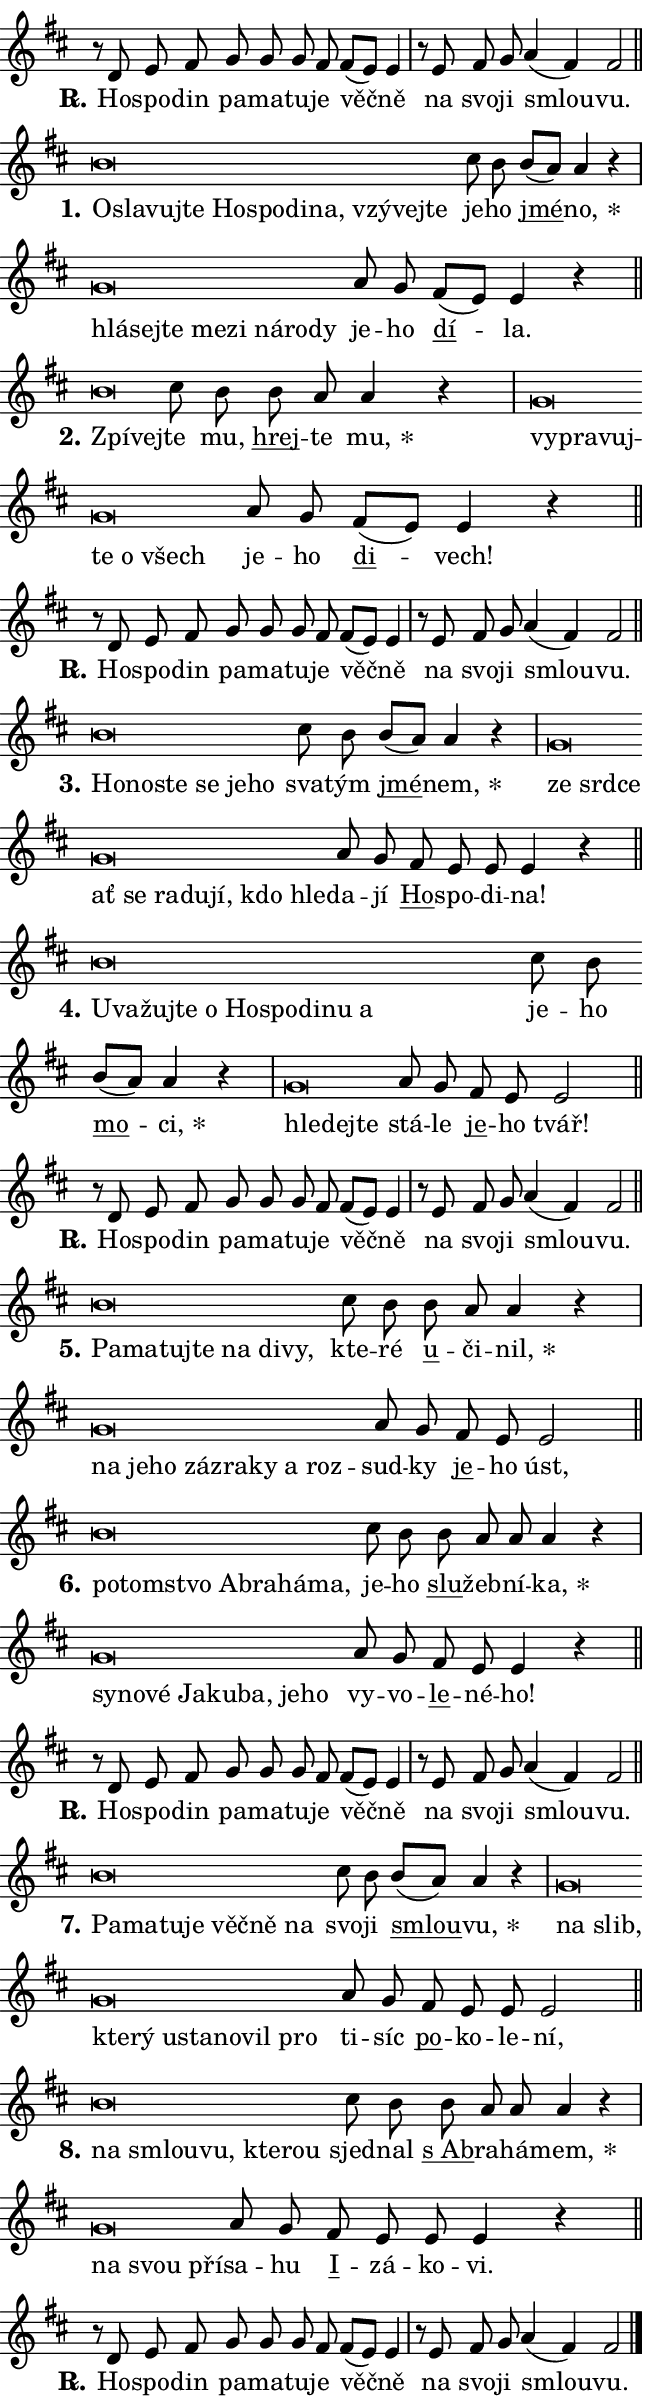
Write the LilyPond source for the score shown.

\version "2.24.0"
\header { tagline = "" }
\paper {
  indent = 0\cm
  top-margin = 0\cm
  right-margin = 0.13\cm % to fit lyric hyphens
  bottom-margin = 0\cm
  left-margin = 0\cm
  paper-width = 11\cm
  page-breaking = #ly:one-page-breaking
  system-system-spacing.basic-distance = #11
  score-system-spacing.basic-distance = #11
  ragged-last = ##f
}


%% Author: Thomas Morley
%% https://lists.gnu.org/archive/html/lilypond-user/2020-05/msg00002.html
#(define (line-position grob)
"Returns position of @var[grob} in current system:
   @code{'start}, if at first time-step
   @code{'end}, if at last time-step
   @code{'middle} otherwise
"
  (let* ((col (ly:item-get-column grob))
         (ln (ly:grob-object col 'left-neighbor))
         (rn (ly:grob-object col 'right-neighbor))
         (col-to-check-left (if (ly:grob? ln) ln col))
         (col-to-check-right (if (ly:grob? rn) rn col))
         (break-dir-left
           (and
             (ly:grob-property col-to-check-left 'non-musical #f)
             (ly:item-break-dir col-to-check-left)))
         (break-dir-right
           (and
             (ly:grob-property col-to-check-right 'non-musical #f)
             (ly:item-break-dir col-to-check-right))))
        (cond ((eqv? 1 break-dir-left) 'start)
              ((eqv? -1 break-dir-right) 'end)
              (else 'middle))))

#(define (tranparent-at-line-position vctor)
  (lambda (grob)
  "Relying on @code{line-position} select the relevant enry from @var{vctor}.
Used to determine transparency,"
    (case (line-position grob)
      ((end) (not (vector-ref vctor 0)))
      ((middle) (not (vector-ref vctor 1)))
      ((start) (not (vector-ref vctor 2))))))

noteHeadBreakVisibility =
#(define-music-function (break-visibility)(vector?)
"Makes @code{NoteHead}s transparent relying on @var{break-visibility}"
#{
  \override NoteHead.transparent =
    #(tranparent-at-line-position break-visibility)
#})

#(define delete-ledgers-for-transparent-note-heads
  (lambda (grob)
    "Reads whether a @code{NoteHead} is transparent.
If so this @code{NoteHead} is removed from @code{'note-heads} from
@var{grob}, which is supposed to be @code{LedgerLineSpanner}.
As a result ledgers are not printed for this @code{NoteHead}"
    (let* ((nhds-array (ly:grob-object grob 'note-heads))
           (nhds-list
             (if (ly:grob-array? nhds-array)
                 (ly:grob-array->list nhds-array)
                 '()))
           ;; Relies on the transparent-property being done before
           ;; Staff.LedgerLineSpanner.after-line-breaking is executed.
           ;; This is fragile ...
           (to-keep
             (remove
               (lambda (nhd)
                 (ly:grob-property nhd 'transparent #f))
               nhds-list)))
      ;; TODO find a better method to iterate over grob-arrays, similiar
      ;; to filter/remove etc for lists
      ;; For now rebuilt from scratch
      (set! (ly:grob-object grob 'note-heads)  '())
      (for-each
        (lambda (nhd)
          (ly:pointer-group-interface::add-grob grob 'note-heads nhd))
        to-keep))))

squashNotes = {
  \override NoteHead.X-extent = #'(-0.2 . 0.2)
  \override NoteHead.Y-extent = #'(-0.75 . 0)
  \override NoteHead.stencil =
    #(lambda (grob)
       (let ((pos (ly:grob-property grob 'staff-position)))
         (begin
           (if (< pos -7) (display "ERROR: Lower brevis then expected\n") (display ""))
           (if (<= pos -6) ly:text-interface::print ly:note-head::print))))
}
unSquashNotes = {
  \revert NoteHead.X-extent
  \revert NoteHead.Y-extent
  \revert NoteHead.stencil
}

hideNotes = \noteHeadBreakVisibility #begin-of-line-visible
unHideNotes = \noteHeadBreakVisibility #all-visible

% work-around for resetting accidentals
% https://lilypond.org/doc/v2.23/Documentation/notation/displaying-rhythms#unmetered-music
cadenzaMeasure = {
  \cadenzaOff
  \partial 1024 s1024
  \cadenzaOn
}

#(define-markup-command (accent layout props text) (markup?)
  "Underline accented syllable"
  (interpret-markup layout props
    #{\markup \override #'(offset . 4.3) \underline { #text }#}))

responsum = \markup \concat {
  "R" \hspace #-1.05 \path #0.1 #'((moveto 0 0.07) (lineto 0.9 0.8)) \hspace #0.05 "."
}

spaceSize = #0.6828661417322834 % exact space size for TeX Gyre Schola

\layout {
  \context {
    \Staff
    \remove "Time_signature_engraver"
    \override LedgerLineSpanner.after-line-breaking = #delete-ledgers-for-transparent-note-heads
  }
  \context {
    \Lyrics {
      \override LyricSpace.minimum-distance = \spaceSize
      \override LyricText.font-name = #"TeX Gyre Schola"
      \override LyricText.font-size = 1
      \override StanzaNumber.font-name = #"TeX Gyre Schola Bold"
      \override StanzaNumber.font-size = 1
    }
  }
  \context {
    \Score 
    \override NoteHead.text =
      #(lambda (grob) 
        (let ((pos (ly:grob-property grob 'staff-position)))
          #{\markup {
            \combine
              \halign #-0.55 \raise #(if (= pos -6) 0 0.5) \override #'(thickness . 2) \draw-line #'(3.2 . 0)
              \musicglyph "noteheads.sM1"
          }#}))
  }
}

% magnetic-lyrics.ily
%
%   written by
%     Jean Abou Samra <jean@abou-samra.fr>
%     Werner Lemberg <wl@gnu.org>
%
%   adapted by
%     Jiri Hon <jiri.hon@gmail.com>
%
% Version 2022-Apr-15

% https://www.mail-archive.com/lilypond-user@gnu.org/msg149350.html

#(define (Left_hyphen_pointer_engraver context)
   "Collect syllable-hyphen-syllable occurrences in lyrics and store
them in properties.  This engraver only looks to the left.  For
example, if the lyrics input is @code{foo -- bar}, it does the
following.

@itemize @bullet
@item
Set the @code{text} property of the @code{LyricHyphen} grob between
@q{foo} and @q{bar} to @code{foo}.

@item
Set the @code{left-hyphen} property of the @code{LyricText} grob with
text @q{foo} to the @code{LyricHyphen} grob between @q{foo} and
@q{bar}.
@end itemize

Use this auxiliary engraver in combination with the
@code{lyric-@/text::@/apply-@/magnetic-@/offset!} hook."
   (let ((hyphen #f)
         (text #f))
     (make-engraver
      (acknowledgers
       ((lyric-syllable-interface engraver grob source-engraver)
        (set! text grob)))
      (end-acknowledgers
       ((lyric-hyphen-interface engraver grob source-engraver)
        ;(when (not (grob::has-interface grob 'lyric-space-interface))
          (set! hyphen grob)));)
      ((stop-translation-timestep engraver)
       (when (and text hyphen)
         (ly:grob-set-object! text 'left-hyphen hyphen))
       (set! text #f)
       (set! hyphen #f)))))

#(define (lyric-text::apply-magnetic-offset! grob)
   "If the space between two syllables is less than the value in
property @code{LyricText@/.details@/.squash-threshold}, move the right
syllable to the left so that it gets concatenated with the left
syllable.

Use this function as a hook for
@code{LyricText@/.after-@/line-@/breaking} if the
@code{Left_@/hyphen_@/pointer_@/engraver} is active."
   (let ((hyphen (ly:grob-object grob 'left-hyphen #f)))
     (when hyphen
       (let ((left-text (ly:spanner-bound hyphen LEFT)))
         (when (grob::has-interface left-text 'lyric-syllable-interface)
           (let* ((common (ly:grob-common-refpoint grob left-text X))
                  (this-x-ext (ly:grob-extent grob common X))
                  (left-x-ext
                   (begin
                     ;; Trigger magnetism for left-text.
                     (ly:grob-property left-text 'after-line-breaking)
                     (ly:grob-extent left-text common X)))
                  ;; `delta` is the gap width between two syllables.
                  (delta (- (interval-start this-x-ext)
                            (interval-end left-x-ext)))
                  (details (ly:grob-property grob 'details))
                  (threshold (assoc-get 'squash-threshold details 0.2)))
             (when (< delta threshold)
               (let* (;; We have to manipulate the input text so that
                      ;; ligatures crossing syllable boundaries are not
                      ;; disabled.  For languages based on the Latin
                      ;; script this is essentially a beautification.
                      ;; However, for non-Western scripts it can be a
                      ;; necessity.
                      (lt (ly:grob-property left-text 'text))
                      (rt (ly:grob-property grob 'text))
                      (is-space (grob::has-interface hyphen 'lyric-space-interface))
                      (space (if is-space " " ""))
                      (extra-delta (if is-space spaceSize 0))
                      ;; Append new syllable.
                      (ltrt-space (if (and (string? lt) (string? rt))
                                (string-append lt space rt)
                                (make-concat-markup (list lt space rt))))
                      ;; Right-align `ltrt` to the right side.
                      (ltrt-space-markup (grob-interpret-markup
                               grob
                               (make-translate-markup
                                (cons (interval-length this-x-ext) 0)
                                (make-right-align-markup ltrt-space)))))
                 (begin
                   ;; Don't print `left-text`.
                   (ly:grob-set-property! left-text 'stencil #f)
                   ;; Set text and stencil (which holds all collected
                   ;; syllables so far) and shift it to the left.
                   (ly:grob-set-property! grob 'text ltrt-space)
                   (ly:grob-set-property! grob 'stencil ltrt-space-markup)
                   (ly:grob-translate-axis! grob (- (- delta extra-delta)) X))))))))))


#(define (lyric-hyphen::displace-bounds-first grob)
   ;; Make very sure this callback isn't triggered too early.
   (let ((left (ly:spanner-bound grob LEFT))
         (right (ly:spanner-bound grob RIGHT)))
     (ly:grob-property left 'after-line-breaking)
     (ly:grob-property right 'after-line-breaking)
     (ly:lyric-hyphen::print grob)))

squashThreshold = #0.4

\layout {
  \context {
    \Lyrics
    \consists #Left_hyphen_pointer_engraver
    \override LyricText.after-line-breaking =
      #lyric-text::apply-magnetic-offset!
    \override LyricHyphen.stencil = #lyric-hyphen::displace-bounds-first
    \override LyricText.details.squash-threshold = \squashThreshold
    \override LyricHyphen.minimum-distance = 0
    \override LyricHyphen.minimum-length = \squashThreshold
  }
}

squashText = \override LyricText.details.squash-threshold = 9999
unSquashText = \override LyricText.details.squash-threshold = \squashThreshold

leftText = \override LyricText.self-alignment-X = #LEFT
unLeftText = \revert LyricText.self-alignment-X

starOffset = #(lambda (grob) 
                (let ((x_offset (ly:self-alignment-interface::aligned-on-x-parent grob)))
                  (if (= x_offset 0) 0 (+ x_offset 1.2))))

star = #(define-music-function (syllable)(string?)
"Append star separator at the end of a syllable"
#{
  \once \override LyricText.X-offset = #starOffset
  \lyricmode { \markup {
    #syllable
    \override #'((font-name . "TeX Gyre Schola Bold")) \hspace #0.2 \lower #0.65 \larger "*"
  } }
#})

starAccent = #(define-music-function (syllable)(string?)
"Append star separator at the end of a syllable and make accent"
#{
  \once \override LyricText.X-offset = #starOffset
  \lyricmode { \markup {
    \accent #syllable
    \override #'((font-name . "TeX Gyre Schola Bold")) \hspace #0.2 \lower #0.65 \larger "*"
  } }
#})

breath = #(define-music-function (syllable)(string?)
"Append breathing indicator at the end of a syllable"
#{
  \lyricmode { \markup { #syllable "+" } }
#})

optionalBreath = #(define-music-function (syllable)(string?)
"Append optional breathing indicator at the end of a syllable"
#{
  \lyricmode { \markup { #syllable "(+)" } }
#})


\score {
    <<
        \new Voice = "melody" { \cadenzaOn \key d \major \relative { r8 d' e fis g g g fis \bar "" fis[( e)] e4 \cadenzaMeasure \bar "|" r8 e fis g \bar "" a4( fis) fis2 \cadenzaMeasure \bar "||" \break } }
        \new Lyrics \lyricsto "melody" { \lyricmode { \set stanza = \responsum
Ho -- spo -- din pa -- ma -- tu -- je věč -- ně na svo -- ji smlou -- vu. } }
    >>
    \layout {}
}

\score {
    <<
        \new Voice = "melody" { \cadenzaOn \key d \major \relative { \squashNotes b'\breve*1/16 \hideNotes \breve*1/16 \bar "" \breve*1/16 \bar "" \breve*1/16 \bar "" \breve*1/16 \bar "" \breve*1/16 \bar "" \breve*1/16 \bar "" \breve*1/16 \bar "" \breve*1/16 \bar "" \breve*1/16 \breve*1/16 \bar "" \unHideNotes \unSquashNotes cis8 b \bar "" b[( a)] a4 r \cadenzaMeasure \bar "|" \squashNotes g\breve*1/16 \hideNotes \breve*1/16 \bar "" \breve*1/16 \bar "" \breve*1/16 \bar "" \breve*1/16 \bar "" \breve*1/16 \bar "" \breve*1/16 \breve*1/16 \bar "" \unHideNotes \unSquashNotes a8 g \bar "" fis[( e)] e4 r \cadenzaMeasure \bar "||" \break } }
        \new Lyrics \lyricsto "melody" { \lyricmode { \set stanza = "1."
\leftText O -- \squashText sla -- vuj -- te Ho -- spo -- di -- na, vzý -- vej -- te \unLeftText \unSquashText je -- ho \markup \accent jmé -- \star no, \leftText hlá -- \squashText sej -- te me -- zi ná -- ro -- dy \unLeftText \unSquashText je -- ho \markup \accent dí -- la. } }
    >>
    \layout {}
}

\score {
    <<
        \new Voice = "melody" { \cadenzaOn \key d \major \relative { \squashNotes b'\breve*1/16 \hideNotes \breve*1/16 \bar "" \unHideNotes \unSquashNotes cis8 b \bar "" b a a4 r \cadenzaMeasure \bar "|" \squashNotes g\breve*1/16 \hideNotes \breve*1/16 \bar "" \breve*1/16 \bar "" \breve*1/16 \bar "" \breve*1/16 \breve*1/16 \bar "" \unHideNotes \unSquashNotes a8 g \bar "" fis[( e)] e4 r \cadenzaMeasure \bar "||" \break } }
        \new Lyrics \lyricsto "melody" { \lyricmode { \set stanza = "2."
\leftText Zpí -- \squashText vej -- \unLeftText \unSquashText te mu, \markup \accent hrej -- te \star mu, \leftText vy -- \squashText pra -- vuj -- te o všech \unLeftText \unSquashText je -- ho \markup \accent di -- vech! } }
    >>
    \layout {}
}

\score {
    <<
        \new Voice = "melody" { \cadenzaOn \key d \major \relative { r8 d' e fis g g g fis \bar "" fis[( e)] e4 \cadenzaMeasure \bar "|" r8 e fis g \bar "" a4( fis) fis2 \cadenzaMeasure \bar "||" \break } }
        \new Lyrics \lyricsto "melody" { \lyricmode { \set stanza = \responsum
Ho -- spo -- din pa -- ma -- tu -- je věč -- ně na svo -- ji smlou -- vu. } }
    >>
    \layout {}
}

\score {
    <<
        \new Voice = "melody" { \cadenzaOn \key d \major \relative { \squashNotes b'\breve*1/16 \hideNotes \breve*1/16 \bar "" \breve*1/16 \bar "" \breve*1/16 \bar "" \breve*1/16 \breve*1/16 \bar "" \unHideNotes \unSquashNotes cis8 b \bar "" b[( a)] a4 r \cadenzaMeasure \bar "|" \squashNotes g\breve*1/16 \hideNotes \breve*1/16 \bar "" \breve*1/16 \bar "" \breve*1/16 \bar "" \breve*1/16 \bar "" \breve*1/16 \bar "" \breve*1/16 \bar "" \breve*1/16 \bar "" \breve*1/16 \breve*1/16 \bar "" \unHideNotes \unSquashNotes a8 g \bar "" fis e e e4 r \cadenzaMeasure \bar "||" \break } }
        \new Lyrics \lyricsto "melody" { \lyricmode { \set stanza = "3."
\leftText Ho -- \squashText no -- ste se je -- ho \unLeftText \unSquashText sva -- tým \markup \accent jmé -- \star nem, \leftText ze \squashText srd -- ce ať se ra -- du -- jí, kdo hle -- \unLeftText \unSquashText da -- jí \markup \accent Ho -- spo -- di -- na! } }
    >>
    \layout {}
}

\score {
    <<
        \new Voice = "melody" { \cadenzaOn \key d \major \relative { \squashNotes b'\breve*1/16 \hideNotes \breve*1/16 \bar "" \breve*1/16 \bar "" \breve*1/16 \bar "" \breve*1/16 \bar "" \breve*1/16 \bar "" \breve*1/16 \bar "" \breve*1/16 \bar "" \breve*1/16 \breve*1/16 \bar "" \unHideNotes \unSquashNotes cis8 b \bar "" b[( a)] a4 r \cadenzaMeasure \bar "|" \squashNotes g\breve*1/16 \hideNotes \breve*1/16 \breve*1/16 \bar "" \unHideNotes \unSquashNotes a8 g \bar "" fis e e2 \cadenzaMeasure \bar "||" \break } }
        \new Lyrics \lyricsto "melody" { \lyricmode { \set stanza = "4."
\leftText U -- \squashText va -- žuj -- te o Ho -- spo -- di -- nu a \unLeftText \unSquashText je -- ho \markup \accent mo -- \star ci, \leftText hle -- \squashText dej -- te \unLeftText \unSquashText stá -- le \markup \accent je -- ho tvář! } }
    >>
    \layout {}
}

\score {
    <<
        \new Voice = "melody" { \cadenzaOn \key d \major \relative { r8 d' e fis g g g fis \bar "" fis[( e)] e4 \cadenzaMeasure \bar "|" r8 e fis g \bar "" a4( fis) fis2 \cadenzaMeasure \bar "||" \break } }
        \new Lyrics \lyricsto "melody" { \lyricmode { \set stanza = \responsum
Ho -- spo -- din pa -- ma -- tu -- je věč -- ně na svo -- ji smlou -- vu. } }
    >>
    \layout {}
}

\score {
    <<
        \new Voice = "melody" { \cadenzaOn \key d \major \relative { \squashNotes b'\breve*1/16 \hideNotes \breve*1/16 \bar "" \breve*1/16 \bar "" \breve*1/16 \bar "" \breve*1/16 \bar "" \breve*1/16 \breve*1/16 \bar "" \unHideNotes \unSquashNotes cis8 b \bar "" b a a4 r \cadenzaMeasure \bar "|" \squashNotes g\breve*1/16 \hideNotes \breve*1/16 \bar "" \breve*1/16 \bar "" \breve*1/16 \bar "" \breve*1/16 \bar "" \breve*1/16 \bar "" \breve*1/16 \breve*1/16 \bar "" \unHideNotes \unSquashNotes a8 g \bar "" fis e e2 \cadenzaMeasure \bar "||" \break } }
        \new Lyrics \lyricsto "melody" { \lyricmode { \set stanza = "5."
\leftText Pa -- \squashText ma -- tuj -- te na di -- vy, \unLeftText \unSquashText kte -- ré \markup \accent u -- či -- \star nil, \leftText na \squashText je -- ho zá -- zra -- ky a roz -- \unLeftText \unSquashText sud -- ky \markup \accent je -- ho úst, } }
    >>
    \layout {}
}

\score {
    <<
        \new Voice = "melody" { \cadenzaOn \key d \major \relative { \squashNotes b'\breve*1/16 \hideNotes \breve*1/16 \bar "" \breve*1/16 \bar "" \breve*1/16 \bar "" \breve*1/16 \bar "" \breve*1/16 \breve*1/16 \bar "" \unHideNotes \unSquashNotes cis8 b \bar "" b a a a4 r \cadenzaMeasure \bar "|" \squashNotes g\breve*1/16 \hideNotes \breve*1/16 \bar "" \breve*1/16 \bar "" \breve*1/16 \bar "" \breve*1/16 \bar "" \breve*1/16 \bar "" \breve*1/16 \breve*1/16 \bar "" \unHideNotes \unSquashNotes a8 g \bar "" fis e e4 r \cadenzaMeasure \bar "||" \break } }
        \new Lyrics \lyricsto "melody" { \lyricmode { \set stanza = "6."
\leftText po -- \squashText tom -- stvo Ab -- ra -- há -- ma, \unLeftText \unSquashText je -- ho \markup \accent slu -- žeb -- ní -- \star ka, \leftText sy -- \squashText no -- vé Ja -- ku -- ba, je -- ho \unLeftText \unSquashText vy -- vo -- \markup \accent le -- né -- ho! } }
    >>
    \layout {}
}

\score {
    <<
        \new Voice = "melody" { \cadenzaOn \key d \major \relative { r8 d' e fis g g g fis \bar "" fis[( e)] e4 \cadenzaMeasure \bar "|" r8 e fis g \bar "" a4( fis) fis2 \cadenzaMeasure \bar "||" \break } }
        \new Lyrics \lyricsto "melody" { \lyricmode { \set stanza = \responsum
Ho -- spo -- din pa -- ma -- tu -- je věč -- ně na svo -- ji smlou -- vu. } }
    >>
    \layout {}
}

\score {
    <<
        \new Voice = "melody" { \cadenzaOn \key d \major \relative { \squashNotes b'\breve*1/16 \hideNotes \breve*1/16 \bar "" \breve*1/16 \bar "" \breve*1/16 \bar "" \breve*1/16 \bar "" \breve*1/16 \breve*1/16 \bar "" \unHideNotes \unSquashNotes cis8 b \bar "" b[( a)] a4 r \cadenzaMeasure \bar "|" \squashNotes g\breve*1/16 \hideNotes \breve*1/16 \bar "" \breve*1/16 \bar "" \breve*1/16 \bar "" \breve*1/16 \bar "" \breve*1/16 \bar "" \breve*1/16 \bar "" \breve*1/16 \breve*1/16 \bar "" \unHideNotes \unSquashNotes a8 g \bar "" fis e e e2 \cadenzaMeasure \bar "||" \break } }
        \new Lyrics \lyricsto "melody" { \lyricmode { \set stanza = "7."
\leftText Pa -- \squashText ma -- tu -- je věč -- ně na \unLeftText \unSquashText svo -- ji \markup \accent smlou -- \star vu, \leftText na \squashText slib, kte -- rý u -- sta -- no -- vil pro \unLeftText \unSquashText ti -- síc \markup \accent po -- ko -- le -- ní, } }
    >>
    \layout {}
}

\score {
    <<
        \new Voice = "melody" { \cadenzaOn \key d \major \relative { \squashNotes b'\breve*1/16 \hideNotes \breve*1/16 \bar "" \breve*1/16 \bar "" \breve*1/16 \breve*1/16 \bar "" \unHideNotes \unSquashNotes cis8 b \bar "" b a a a4 r \cadenzaMeasure \bar "|" \squashNotes g\breve*1/16 \hideNotes \breve*1/16 \breve*1/16 \bar "" \unHideNotes \unSquashNotes a8 g \bar "" fis e e e4 r \cadenzaMeasure \bar "||" \break } }
        \new Lyrics \lyricsto "melody" { \lyricmode { \set stanza = "8."
\leftText na \squashText smlou -- vu, kte -- rou \unLeftText \unSquashText sjed -- nal \markup \accent "s Ab" -- ra -- há -- \star mem, \leftText na \squashText svou pří -- \unLeftText \unSquashText sa -- hu \markup \accent I -- zá -- ko -- vi. } }
    >>
    \layout {}
}

\score {
    <<
        \new Voice = "melody" { \cadenzaOn \key d \major \relative { r8 d' e fis g g g fis \bar "" fis[( e)] e4 \cadenzaMeasure \bar "|" r8 e fis g \bar "" a4( fis) fis2 \cadenzaMeasure \bar "||" \break } \bar "|." }
        \new Lyrics \lyricsto "melody" { \lyricmode { \set stanza = \responsum
Ho -- spo -- din pa -- ma -- tu -- je věč -- ně na svo -- ji smlou -- vu. } }
    >>
    \layout {}
}
